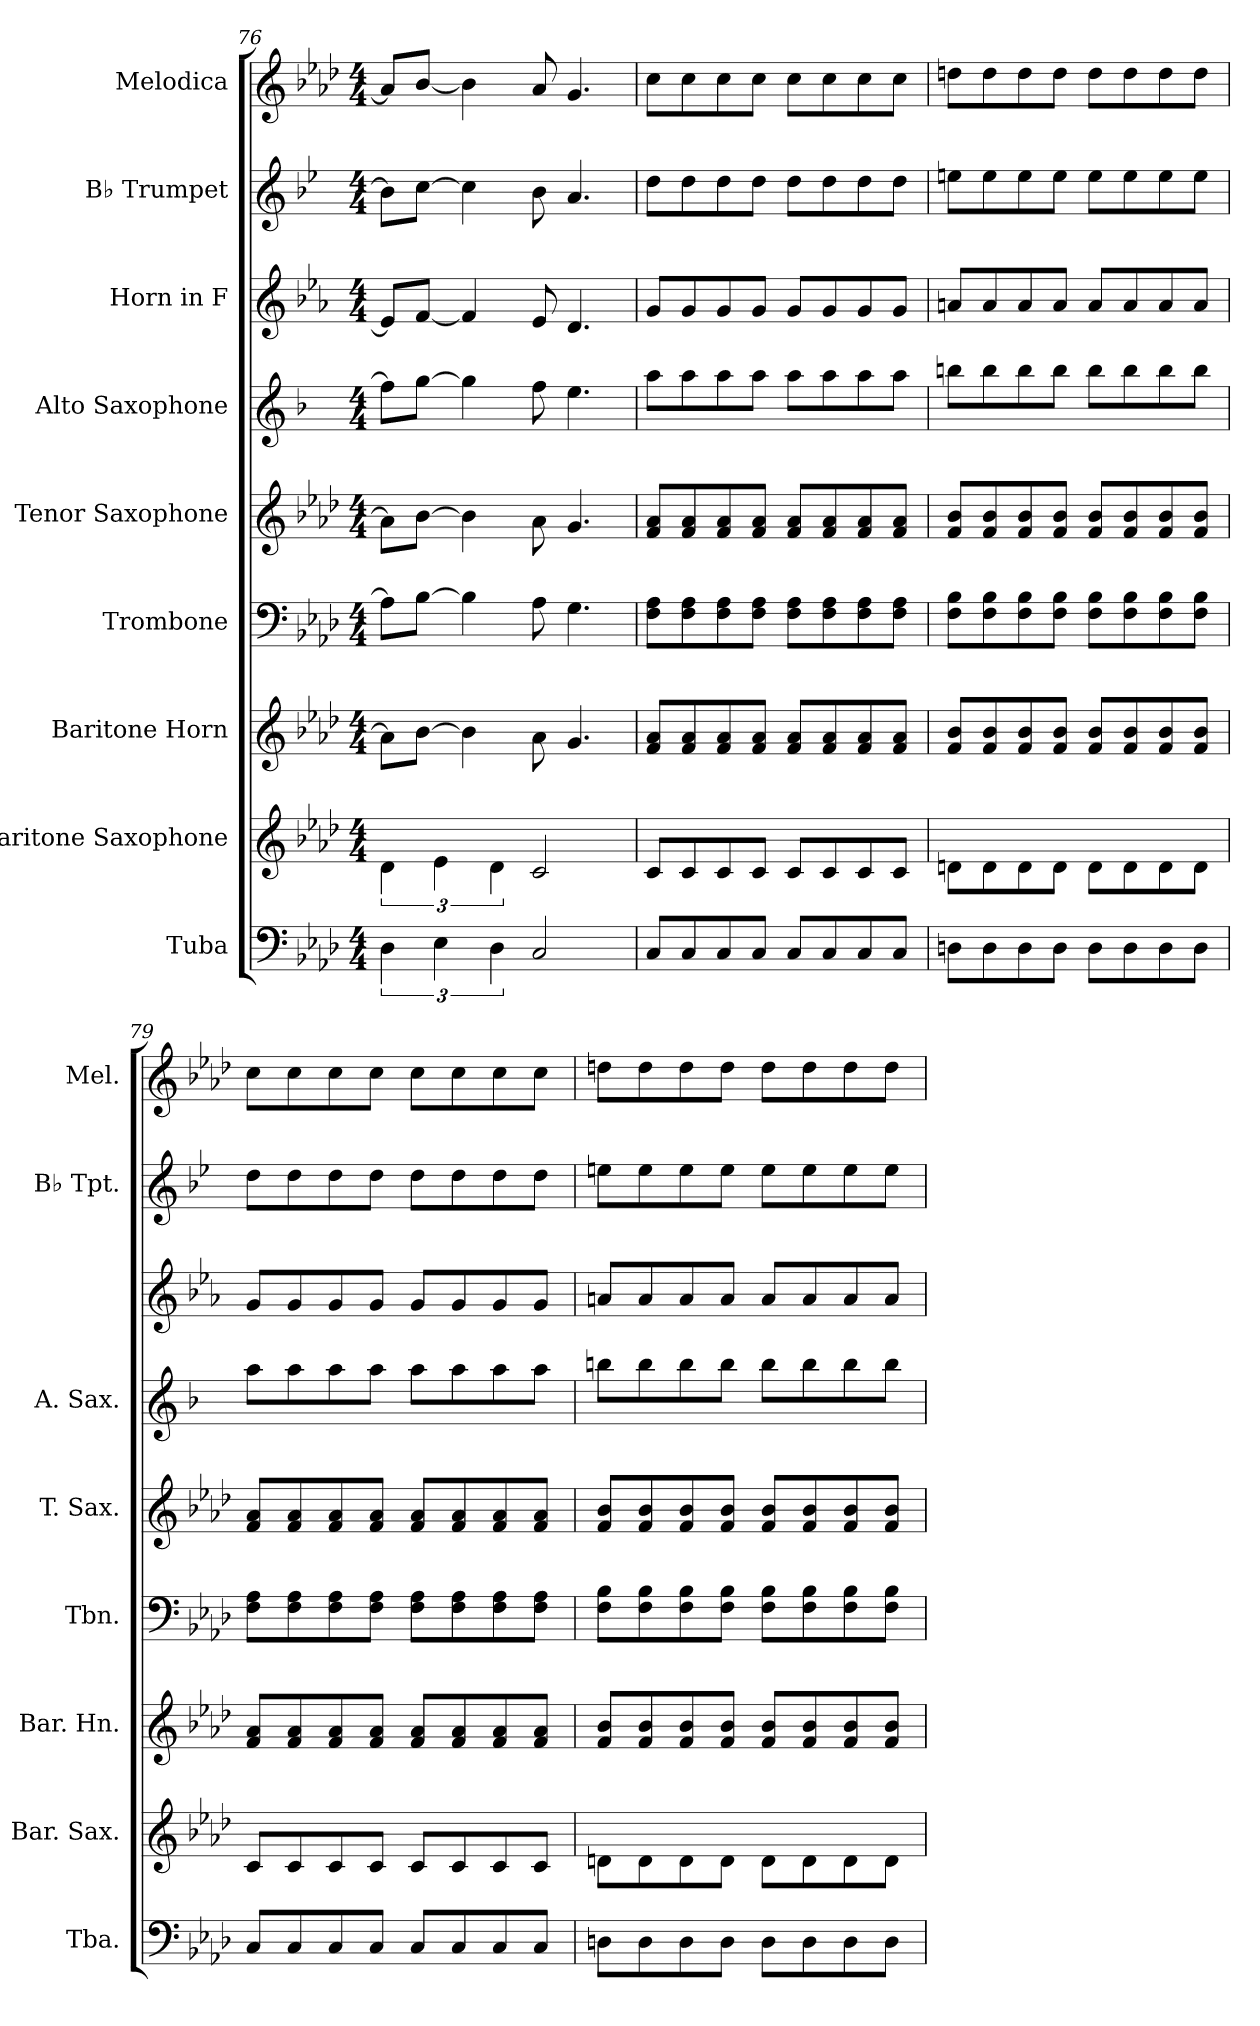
**kern	**kern	**kern	**kern	**kern	**kern	**kern	**kern	**kern
*part9	*part8	*part7	*part6	*part5	*part4	*part3	*part2	*part1
*staff9	*staff8	*staff7	*staff6	*staff5	*staff4	*staff3	*staff2	*staff1
*I"Tuba	*I"Baritone Saxophone	*I"Baritone Horn	*I"Trombone	*I"Tenor Saxophone	*I"Alto Saxophone	*I"Horn in F	*I"B♭ Trumpet	*I"Melodica
*I'Tba.	*I'Bar. Sax.	*I'Bar. Hn.	*I'Tbn.	*I'T. Sax.	*I'A. Sax.	*	*I'B♭ Tpt.	*I'Mel.
*clefF4	*clefG2	*clefG2	*clefF4	*clefG2	*clefG2	*clefG2	*clefG2	*clefG2
*	*ITrd12c21	*ITrd8c14	*	*ITrd8c14	*ITrd5c9	*ITrd4c7	*ITrd1c2	*
*k[b-e-a-d-]	*k[b-e-a-d-]	*k[b-e-a-d-]	*k[b-e-a-d-]	*k[b-e-a-d-]	*k[b-e-a-d-]	*k[b-e-a-d-]	*k[b-e-a-d-]	*k[b-e-a-d-]
*M4/4	*M4/4	*M4/4	*M4/4	*M4/4	*M4/4	*M4/4	*M4/4	*M4/4
=76	=76	=76	=76	=76	=76	=76	=76	=76
6D-\	6D-\	8A-\L]	8A-\L]	8A-\L]	8a-\L]	8A-/L]	8a-\L]	8a-/L]
.	.	[8B-\J	[8B-\J	[8B-\J	[8b-\J	[8B-/J	[8b-\J	[8b-/J
6E-\	6E-\	.	.	.	.	.	.	.
.	.	4B-\]	4B-\]	4B-\]	4b-\]	4B-/]	4b-\]	4b-\]
6D-\	6D-\	.	.	.	.	.	.	.
2C/	2C/	8A-\	8A-\	8A-\	8a-\	8A-/	8a-\	8a-/
.	.	4.G/	4.G\	4.G/	4.g\	4.G/	4.g/	4.g/
=77	=77	=77	=77	=77	=77	=77	=77	=77
8C/L	8C/L	8F/ 8A-/L	8F\ 8A-\L	8F/ 8A-/L	8cc\L	8c/L	8cc\L	8cc\L
8C/	8C/	8F/ 8A-/	8F\ 8A-\	8F/ 8A-/	8cc\	8c/	8cc\	8cc\
8C/	8C/	8F/ 8A-/	8F\ 8A-\	8F/ 8A-/	8cc\	8c/	8cc\	8cc\
8C/J	8C/J	8F/ 8A-/J	8F\ 8A-\J	8F/ 8A-/J	8cc\J	8c/J	8cc\J	8cc\J
8C/L	8C/L	8F/ 8A-/L	8F\ 8A-\L	8F/ 8A-/L	8cc\L	8c/L	8cc\L	8cc\L
8C/	8C/	8F/ 8A-/	8F\ 8A-\	8F/ 8A-/	8cc\	8c/	8cc\	8cc\
8C/	8C/	8F/ 8A-/	8F\ 8A-\	8F/ 8A-/	8cc\	8c/	8cc\	8cc\
8C/J	8C/J	8F/ 8A-/J	8F\ 8A-\J	8F/ 8A-/J	8cc\J	8c/J	8cc\J	8cc\J
=78	=78	=78	=78	=78	=78	=78	=78	=78
8Dn\L	8Dn\L	8F/ 8B-/L	8F\ 8B-\L	8F/ 8B-/L	8ddn\L	8dn/L	8ddn\L	8ddn\L
8D\	8D\	8F/ 8B-/	8F\ 8B-\	8F/ 8B-/	8dd\	8d/	8dd\	8dd\
8D\	8D\	8F/ 8B-/	8F\ 8B-\	8F/ 8B-/	8dd\	8d/	8dd\	8dd\
8D\J	8D\J	8F/ 8B-/J	8F\ 8B-\J	8F/ 8B-/J	8dd\J	8d/J	8dd\J	8dd\J
8D\L	8D\L	8F/ 8B-/L	8F\ 8B-\L	8F/ 8B-/L	8dd\L	8d/L	8dd\L	8dd\L
8D\	8D\	8F/ 8B-/	8F\ 8B-\	8F/ 8B-/	8dd\	8d/	8dd\	8dd\
8D\	8D\	8F/ 8B-/	8F\ 8B-\	8F/ 8B-/	8dd\	8d/	8dd\	8dd\
8D\J	8D\J	8F/ 8B-/J	8F\ 8B-\J	8F/ 8B-/J	8dd\J	8d/J	8dd\J	8dd\J
=79	=79	=79	=79	=79	=79	=79	=79	=79
8C/L	8C/L	8F/ 8A-/L	8F\ 8A-\L	8F/ 8A-/L	8cc\L	8c/L	8cc\L	8cc\L
8C/	8C/	8F/ 8A-/	8F\ 8A-\	8F/ 8A-/	8cc\	8c/	8cc\	8cc\
8C/	8C/	8F/ 8A-/	8F\ 8A-\	8F/ 8A-/	8cc\	8c/	8cc\	8cc\
8C/J	8C/J	8F/ 8A-/J	8F\ 8A-\J	8F/ 8A-/J	8cc\J	8c/J	8cc\J	8cc\J
8C/L	8C/L	8F/ 8A-/L	8F\ 8A-\L	8F/ 8A-/L	8cc\L	8c/L	8cc\L	8cc\L
8C/	8C/	8F/ 8A-/	8F\ 8A-\	8F/ 8A-/	8cc\	8c/	8cc\	8cc\
8C/	8C/	8F/ 8A-/	8F\ 8A-\	8F/ 8A-/	8cc\	8c/	8cc\	8cc\
8C/J	8C/J	8F/ 8A-/J	8F\ 8A-\J	8F/ 8A-/J	8cc\J	8c/J	8cc\J	8cc\J
=80	=80	=80	=80	=80	=80	=80	=80	=80
8Dn\L	8Dn\L	8F/ 8B-/L	8F\ 8B-\L	8F/ 8B-/L	8ddn\L	8dn/L	8ddn\L	8ddn\L
8D\	8D\	8F/ 8B-/	8F\ 8B-\	8F/ 8B-/	8dd\	8d/	8dd\	8dd\
8D\	8D\	8F/ 8B-/	8F\ 8B-\	8F/ 8B-/	8dd\	8d/	8dd\	8dd\
8D\J	8D\J	8F/ 8B-/J	8F\ 8B-\J	8F/ 8B-/J	8dd\J	8d/J	8dd\J	8dd\J
8D\L	8D\L	8F/ 8B-/L	8F\ 8B-\L	8F/ 8B-/L	8dd\L	8d/L	8dd\L	8dd\L
8D\	8D\	8F/ 8B-/	8F\ 8B-\	8F/ 8B-/	8dd\	8d/	8dd\	8dd\
8D\	8D\	8F/ 8B-/	8F\ 8B-\	8F/ 8B-/	8dd\	8d/	8dd\	8dd\
8D\J	8D\J	8F/ 8B-/J	8F\ 8B-\J	8F/ 8B-/J	8dd\J	8d/J	8dd\J	8dd\J
=	=	=	=	=	=	=	=	=
*-	*-	*-	*-	*-	*-	*-	*-	*-
